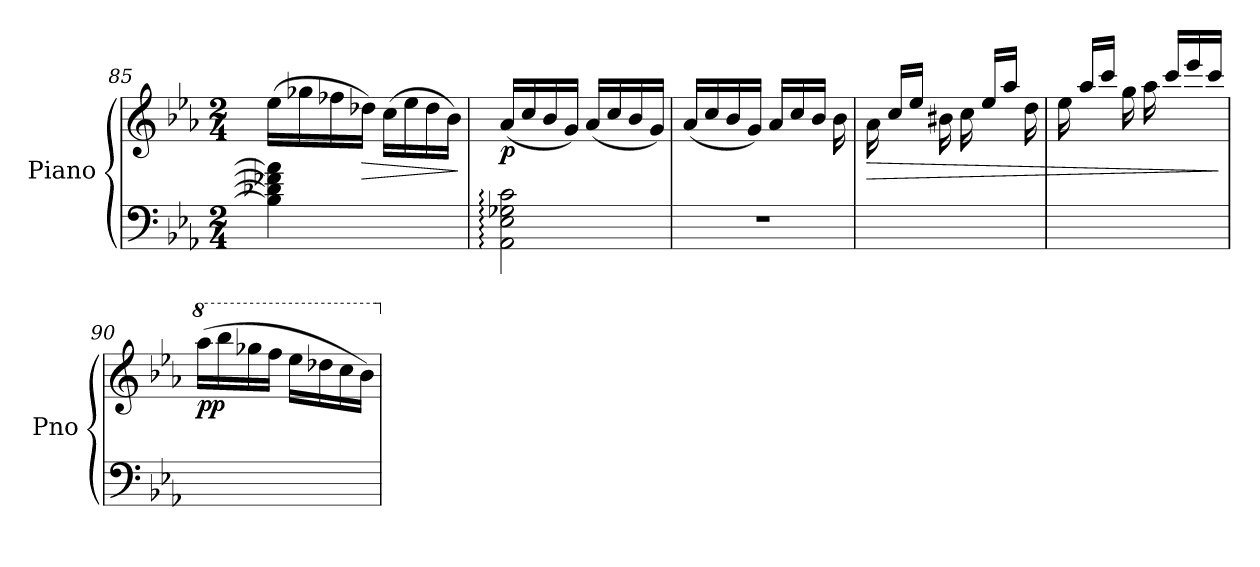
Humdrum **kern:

**kern	**kern	**dynam
*part1	*part1	*part1
*staff2	*staff1	*staff1/2
*I"Piano	*	*
*I'Pno	*	*
*clefF4	*clefG2	*
*k[b-e-a-]	*k[b-e-a-]	*
*M2/4	*M2/4	*
=85	=85	=85
4B-\] 4d-X\] 4f-X\] 4a-\]	(16ee-\LL	.
.	16gg-X\	.
.	16ff-X\	.
!	!	!LO:HP:b
.	16dd-X\JJ)	>
4ryy	(16cc\LL	.
.	16ee-\	.
.	16dd-\	.
.	16b-\JJ)	.
.	.	]
=86	=86	=86
!	!	!LO:DY:b
2AA-\: 2E-\: 2G-X\: 2c\:	(16a-/LL	p
.	16cc/	.
.	16b-/	.
.	16g/JJ)	.
.	(16a-/LL	.
.	16cc/	.
.	16b-/	.
.	16g/JJ)	.
=87	=87	=87
2r	(16a-/LL	.
.	16cc/	.
.	16b-/	.
.	16g/JJ)	.
.	16a-/LL	.
.	16cc/	.
.	16b-/JJ	.
.	16b-\	.
=88	=88	=88
!	!	!LO:HP:b
2ryy	16a-\	>
.	16cc/LL	.
.	16ee-/JJ	.
.	16b#X\	.
.	16cc\	.
.	16ee-/LL	.
.	16aa-/JJ	.
.	16dd\	.
!!LO:LB:g=z
=89	=89	=89
2ryy	16ee-\	.
.	16aa-/LL	.
.	16ccc/JJ	.
.	16gg\	.
.	16aa-\	.
.	16ccc/LL	.
.	16eee-/	.
.	16ccc/JJ	.
.	.	]
=90	=90	=90
*	*8va	*
!	!	!LO:DY:b
2ryy	(16aaa-\LL	pp
.	16bbb-\	.
.	16ggg-X\	.
.	16fff\JJ	.
.	16eee-\LL	.
.	16ddd-X\	.
.	16ccc\	.
.	16bb-\JJ)	.
*	*X8va	*
=	=	=
*-	*-	*-
